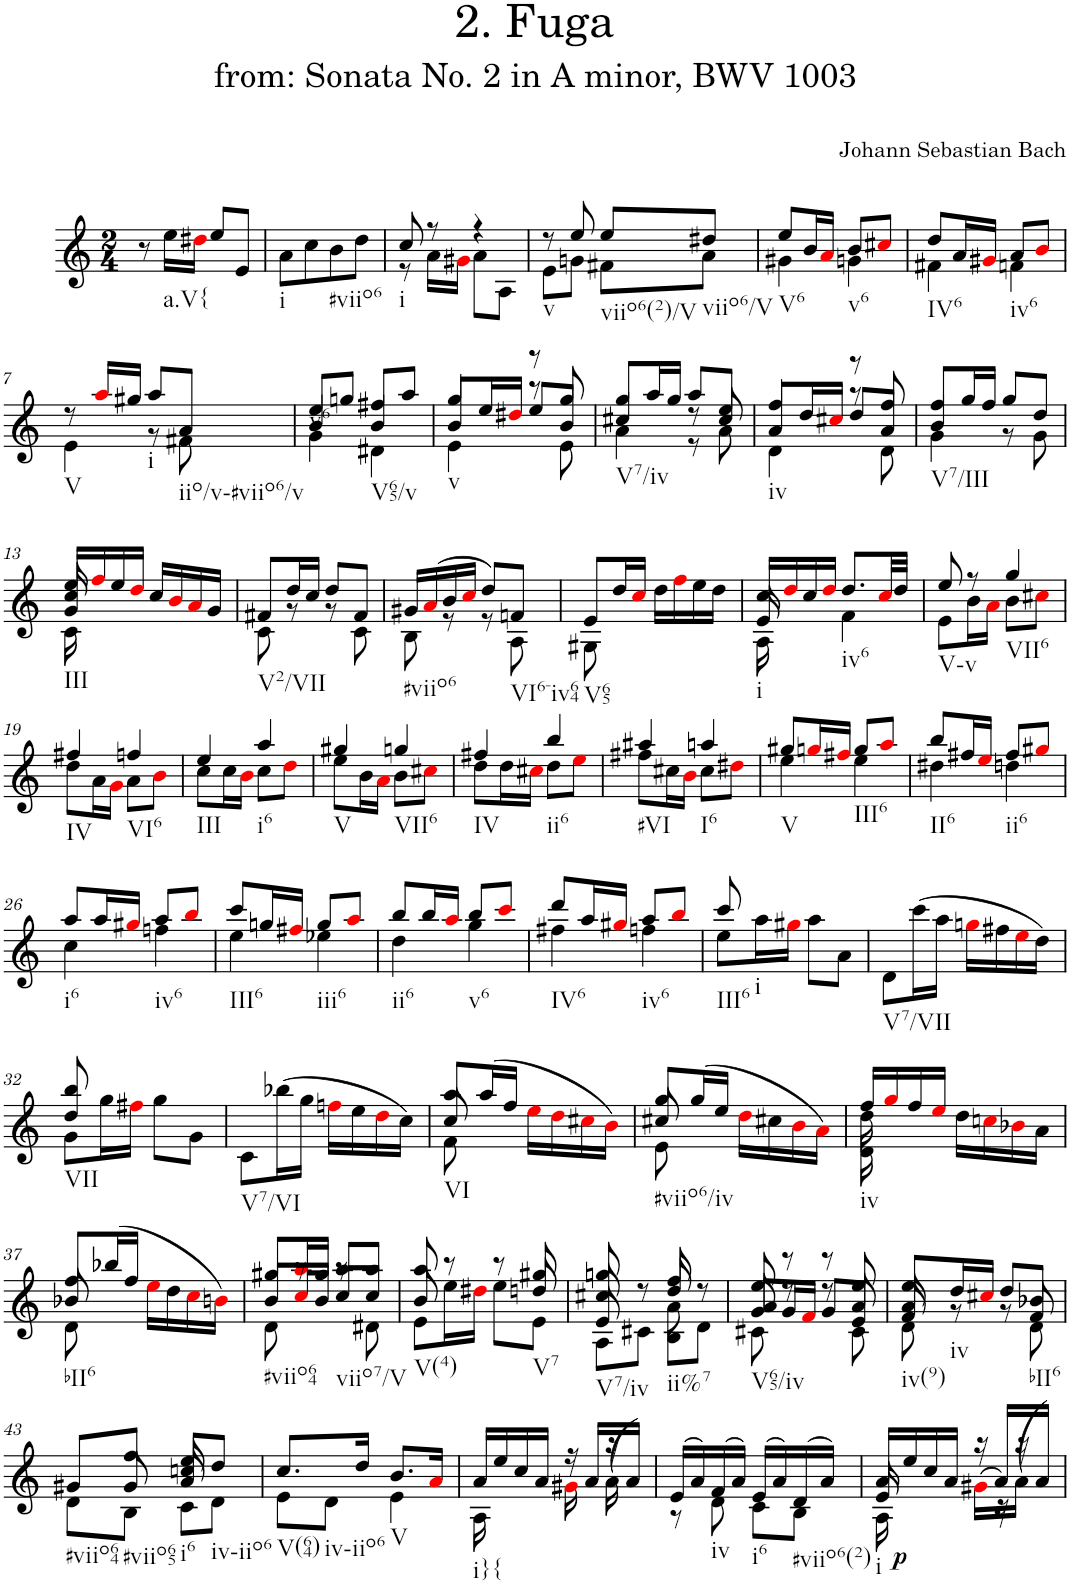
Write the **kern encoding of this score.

**kern	**dynam
*part1	*part1
*staff1	*staff1
*I"Violin	*
*I'Vln.	*
*clefG2	*
*k[]	*
*M2/4	*
=1	=1
8r	.
!LO:TX:b:t=a.V{	!
16ee\LL	.
16dd#Xi\JJ	.
8ee/L	.
8e/J	.
=2	=2
!LO:TX:b:t=i	!
8a\L	.
8cc\	.
!LO:TX:b:t=#viio6	!
8b\	.
8dd\J	.
=3	=3
*^	*
!LO:TX:b:t=i	!	!
8cc/	8r	.
8r	16a\LL	.
.	16g#Xi\JJ	.
4r	8a\L	.
.	8A\J	.
=4	=4	=4
!LO:TX:b:t=v	!	!
8r	8e\L	.
8ee/	8gn\J	.
!LO:TX:b:t=viio6(2)/V	!	!
8ee/L	8f#X\L	.
!LO:TX:b:t=viio6/V	!	!
8dd#X/J	8a\J	.
=5	=5	=5
!LO:TX:b:t=V6	!	!
8ee/L	4g#X\	.
16b/L	.	.
16ai/JJ	.	.
!LO:TX:b:t=v6	!	!
8b/L	4gn\	.
8cc#Xi/J	.	.
=6	=6	=6
!LO:TX:b:t=IV6	!	!
8dd/L	4f#X\	.
16a/L	.	.
16g#Xi/JJ	.	.
!LO:TX:b:t=iv6	!	!
8a/L	4fn\	.
8bi/J	.	.
!!LO:LB:g=z	!!
=7	=7	=7
!LO:TX:b:t=V	!	!
8r	4e\	.
16aai/LL	.	.
16gg#X/JJ	.	.
!LO:TX:b:t=i	!	!
8aa/L	8r	.
!LO:TX:b:t=iio/v-#viio6/v	!	!
8a/J	8f#X\	.
=8	=8	=8
*	*^	*
!LO:TX:b:t=v6	!	!	!
8ee/L	4g\	4b/	.
8ggn/J	.	.	.
!LO:TX:b:t=V65/v	!	!	!
8ff#X/L	4d#X\	4b/	.
8aa/J	.	.	.
=9	=9	=9	=9
!LO:TX:b:t=v	!	!	!
4gg/	4e\	8b/L	.
.	.	16ee/L	.
.	.	16dd#Xi/JJ	.
8r	8r	8ee/L	.
8gg/	8e\	8b/J	.
=10	=10	=10	=10
!LO:TX:b:t=V7/iv	!	!	!
8gg/L	4a\	4cc#X/	.
16aa/L	.	.	.
16gg/JJ	.	.	.
8aa/L	8r	8r	.
8ee/J	8a\	8cc#/	.
=11	=11	=11	=11
!LO:TX:b:t=iv	!	!	!
4ff/	4d\	8a/L	.
.	.	16dd/L	.
.	.	16cc#Xi/JJ	.
8r	8r	8dd/L	.
8ff/	8d\	8a/J	.
=12	=12	=12	=12
!LO:TX:b:t=V7/III	!	!	!
8ff/L	4g\	4b/	.
16gg/L	.	.	.
16ff/JJ	.	.	.
8gg/L	8r	4ryy	.
8dd/J	8g\	.	.
!!LO:LB:g=z	!!	!!
=13	=13	=13	=13
!LO:TX:b:t=III	!	!	!
16ee/LL	16c\	16g/ 16cc/	.
16ffi/	4..ryy	4..ryy	.
16ee/	.	.	.
16ddi/JJ	.	.	.
16cc/LL	.	.	.
16bi/	.	.	.
16ai/	.	.	.
16g/JJ	.	.	.
*	*v	*v	*
=14	=14	=14
!LO:TX:b:t=V2/VII	!	!
8f#X/L	8c\	.
16dd/L	8r	.
16cc/JJ	.	.
8dd/L	8r	.
8f#/J	8c\	.
=15	=15	=15
!LO:TX:b:t=#viio6	!	!
16g#X/LL	8B\	.
(16ai/	.	.
16b/	8r	.
16cci/JJ	.	.
8dd/L)	8r	.
!LO:TX:b:t=VI6-iv64	!	!
8fn/J	8A\	.
=16	=16	=16
!LO:TX:b:t=V65	!	!
8e/L	8G#X\	.
16dd/L	4.ryy	.
16cci/JJ	.	.
16dd\LL	.	.
16ffi\	.	.
16ee\	.	.
16dd\JJ	.	.
=17	=17	=17
*	*^	*
!LO:TX:b:t=i	!	!	!
16cc/LL	16A\	16e/	.
16ddi/	8.ryy	4..ryy	.
16cc/	.	.	.
16ddi/JJ	.	.	.
!LO:TX:b:t=iv6	!	!	!
8.dd/L	4f\	.	.
32cci/LL	.	.	.
32dd/JJJ	.	.	.
*	*v	*v	*
=18	=18	=18
!LO:TX:b:t=V-v	!	!
8ee/	8e\L	.
8r	16b\L	.
.	16ai\JJ	.
!LO:TX:b:t=VII6	!	!
4gg/	8b\L	.
.	8cc#Xi\J	.
!!LO:LB:g=z	!!
=19	=19	=19
!LO:TX:b:t=IV	!	!
4ff#X/	8dd\L	.
.	16a\L	.
.	16gi\JJ	.
!LO:TX:b:t=VI6	!	!
4ffn/	8a\L	.
.	8bi\J	.
=20	=20	=20
!LO:TX:b:t=III	!	!
4ee/	8cc\L	.
.	16cc\L	.
.	16bi\JJ	.
!LO:TX:b:t=i6	!	!
4aa/	8cc\L	.
.	8ddi\J	.
=21	=21	=21
!LO:TX:b:t=V	!	!
4gg#X/	8ee\L	.
.	16b\L	.
.	16ai\JJ	.
!LO:TX:b:t=VII6	!	!
4ggn/	8b\L	.
.	8cc#Xi\J	.
=22	=22	=22
!LO:TX:b:t=IV	!	!
4ff#X/	8dd\L	.
.	16dd\L	.
.	16cc#Xi\JJ	.
!LO:TX:b:t=ii6	!	!
4bb/	8dd\L	.
.	8eei\J	.
=23	=23	=23
!LO:TX:b:t=#VI	!	!
4aa#X/	8ff#X\L	.
.	16cc#X\L	.
.	16bi\JJ	.
!LO:TX:b:t=I6	!	!
4aan/	8cc#\L	.
.	8dd#Xi\J	.
=24	=24	=24
!LO:TX:b:t=V	!	!
8gg#X/L	4ee\	.
16ggni/L	.	.
16ff#Xi/JJ	.	.
!LO:TX:b:t=III6	!	!
8gg/L	4ee\	.
8aai/J	.	.
=25	=25	=25
!LO:TX:b:t=II6	!	!
8bb/L	4dd#X\	.
16ff#X/L	.	.
16eei/JJ	.	.
!LO:TX:b:t=ii6	!	!
8ff#/L	4ddn\	.
8gg#Xi/J	.	.
!!LO:LB:g=z	!!
=26	=26	=26
!LO:TX:b:t=i6	!	!
8aa/L	4cc\	.
16aa/L	.	.
16gg#Xi/JJ	.	.
!LO:TX:b:t=iv6	!	!
8aa/L	4ffn\	.
8bbi/J	.	.
=27	=27	=27
!LO:TX:b:t=III6	!	!
8ccc/L	4ee\	.
16ggn/L	.	.
16ff#Xi/JJ	.	.
!LO:TX:b:t=iii6	!	!
8gg/L	4ee-X\	.
8aai/J	.	.
=28	=28	=28
!LO:TX:b:t=ii6	!	!
8bb/L	4dd\	.
16bb/L	.	.
16aai/JJ	.	.
!LO:TX:b:t=v6	!	!
8bb/L	4gg\	.
8ccci/J	.	.
=29	=29	=29
!LO:TX:b:t=IV6	!	!
8ddd/L	4ff#X\	.
16aa/L	.	.
16gg#Xi/JJ	.	.
!LO:TX:b:t=iv6	!	!
8aa/L	4ffn\	.
8bbi/J	.	.
=30	=30	=30
!LO:TX:b:t=III6	!	!
8ee\L	8ccc/	.
!LO:TX:b:t=i	!	!
16aa\L	4.ryy	.
16gg#Xi\JJ	.	.
8aa\L	.	.
8a\J	.	.
*v	*v	*
=31	=31
!LO:TX:b:t=V7/VII	!
8d\L	.
(16ccc\L	.
16aa\JJ	.
16ggni\LL	.
16ff#X\	.
16eei\	.
16dd\JJ)	.
!!LO:LB:g=z
=32	=32
*^	*
!LO:TX:b:t=VII	!	!
8g\L	8dd/ 8bb/	.
16gg\L	4.ryy	.
16ff#Xi\JJ	.	.
8gg\L	.	.
8g\J	.	.
*v	*v	*
=33	=33
!LO:TX:b:t=V7/VI	!
8c\L	.
(16bb-X\L	.
16gg\JJ	.
16ffni\LL	.
16ee\	.
16ddi\	.
16cc\JJ)	.
=34	=34
*^	*
*	*^	*
!LO:TX:b:t=VI	!	!	!
8aa/L	8f\	8cc/	.
(16aa/L	4.ryy	4.ryy	.
16ff/JJ	.	.	.
16eei\LL	.	.	.
16ddi\	.	.	.
16cc#Xi\	.	.	.
16bi\JJ)	.	.	.
=35	=35	=35	=35
!LO:TX:b:t=#viio6/iv	!	!	!
8gg/L	8e\	8cc#X/	.
(16gg/L	4.ryy	4.ryy	.
16ee/JJ	.	.	.
16ddi\LL	.	.	.
16cc#X\	.	.	.
16bi\	.	.	.
16ai\JJ)	.	.	.
=36	=36	=36	=36
!LO:TX:b:t=iv	!	!	!
16ff/LL	16d\	16dd\	.
16ggi/	4..ryy	4..ryy	.
16ff/	.	.	.
16eei/JJ	.	.	.
16dd\LL	.	.	.
16ccni\	.	.	.
16b-Xi\	.	.	.
16a\JJ	.	.	.
!!LO:LB:g=z	!!	!!
=37	=37	=37	=37
!LO:TX:b:t=bII6	!	!	!
8ff/L	8d\	8b-X/	.
(16bb-X/L	4.ryy	4.ryy	.
16ff/JJ	.	.	.
16eei\LL	.	.	.
16dd\	.	.	.
16cci\	.	.	.
16bni\JJ)	.	.	.
=38	=38	=38	=38
!LO:TX:b:t=#viio64	!	!	!
8gg#X/L	8d\	8b/L	.
16aai/L	8r	16cci/L	.
16gg#/JJ	.	16b/JJ	.
!LO:TX:b:t=viio7/V	!	!	!
8aa/L	8r	8cc/L	.
8aa/J	8d#X\	8cc/J	.
=39	=39	=39	=39
!LO:TX:b:t=V(4)	!	!	!
8aa/	8e\L	8b/	.
8r	16ee\L	4ryy	.
.	16dd#Xi\JJ	.	.
8r	8ee\L	.	.
!LO:TX:b:t=V7	!	!	!
8gg#X/	8e\J	8ddn/	.
=40	=40	=40	=40
*	*	*^	*
!LO:TX:b:t=V7/iv	!	!	!	!
8ggn/	8A\L	8cc#X/	8e/	.
8r	8c#X\J	8ryy	8ryy	.
!LO:TX:b:t=ii%7	!	!	!	!
8ff/	8B\L	8dd/	8a\	.
8r	8d\J	8ryy	8ryy	.
=41	=41	=41	=41	=41
!LO:TX:b:t=V65/iv	!	!	!	!
8ee/	8c#X\	8g/L	8a/	.
8r	8r	16g/L	4ryy	.
.	.	16fi/JJ	.	.
8r	8r	8g/L	.	.
8ee/	8c#\	8e/J	8a/	.
=42	=42	=42	=42	=42
!LO:TX:b:t=iv(9)	!	!	!	!
8ee/L	8d\	8f/	8a/	.
!LO:TX:b:t=iv	!	!	!	!
16dd/L	8r	4ryy	4.ryy	.
16cc#Xi/JJ	.	.	.	.
8dd/L	8r	.	.	.
!LO:TX:b:t=bII6	!	!	!	!
8b-X/J	8d\	8f/	.	.
!!LO:LB:g=z	!!	!!	!!
=43	=43	=43	=43	=43
!LO:TX:b:t=#viio64	!	!	!	!
8g#X/L	8d\L	8ryy	4ryy	.
!LO:TX:b:t=#viio65	!	!	!	!
8ff/J	8B\J	8g#/	.	.
!LO:TX:b:t=i6	!	!	!	!
8ee/L	8c\L	8a/	8ccn/	.
!LO:TX:b:t=iv-iio6	!	!	!	!
8dd/J	8d\J	8ryy	8ryy	.
=44	=44	=44	=44	=44
!LO:TX:b:t=V(64)	!	!	!	!
!LO:TX:b:t=iv-iio6	!	!	!	!
*	*v	*v	*v	*
8.cc/L	8e\L	.
.	8d\J	.
16dd/Jk	.	.
!LO:TX:b:t=V	!	!
8.b/L	4e\	.
16ai/Jk	.	.
=45	=45	=45
!LO:TX:b:t=i}{	!	!
16a/LL	16A\	.
16ee/	8.ryy	.
16cc/	.	.
16a/JJ	.	.
16r	16g#Xi\	.
16a/LL	16ryy	.
16r	(>16a\	.
(16a/JJ	16ryy	.
=46	=46	=46
16e/LL	8r	.
16a/)	.	.
!LO:TX:b:t=iv	!	!
(16f/	8d\	.
16a/JJ)	.	.
!LO:TX:b:t=i6	!	!
(16e/LL	8c\L	.
16a/)	.	.
!LO:TX:b:t=#viio6(2)	!	!
(16d/	8B\J	.
16a/JJ)	.	.
=47	=47	=47
*	*^	*
!LO:TX:b:t=i	!	!	!
16a/LL	16A\	16e/	.
!	!	!	!LO:DY:b
16ee/	8.ryy	4..ryy	p
16cc/	.	.	.
16a/JJ	.	.	.
16r	16g#Xi\LL	.	.
(16a/LL	16r	.	.
16r	16a\JJ	.	.
(16a/JJ	16ryy	.	.
*v	*v	*v	*
=	=
*-	*-
